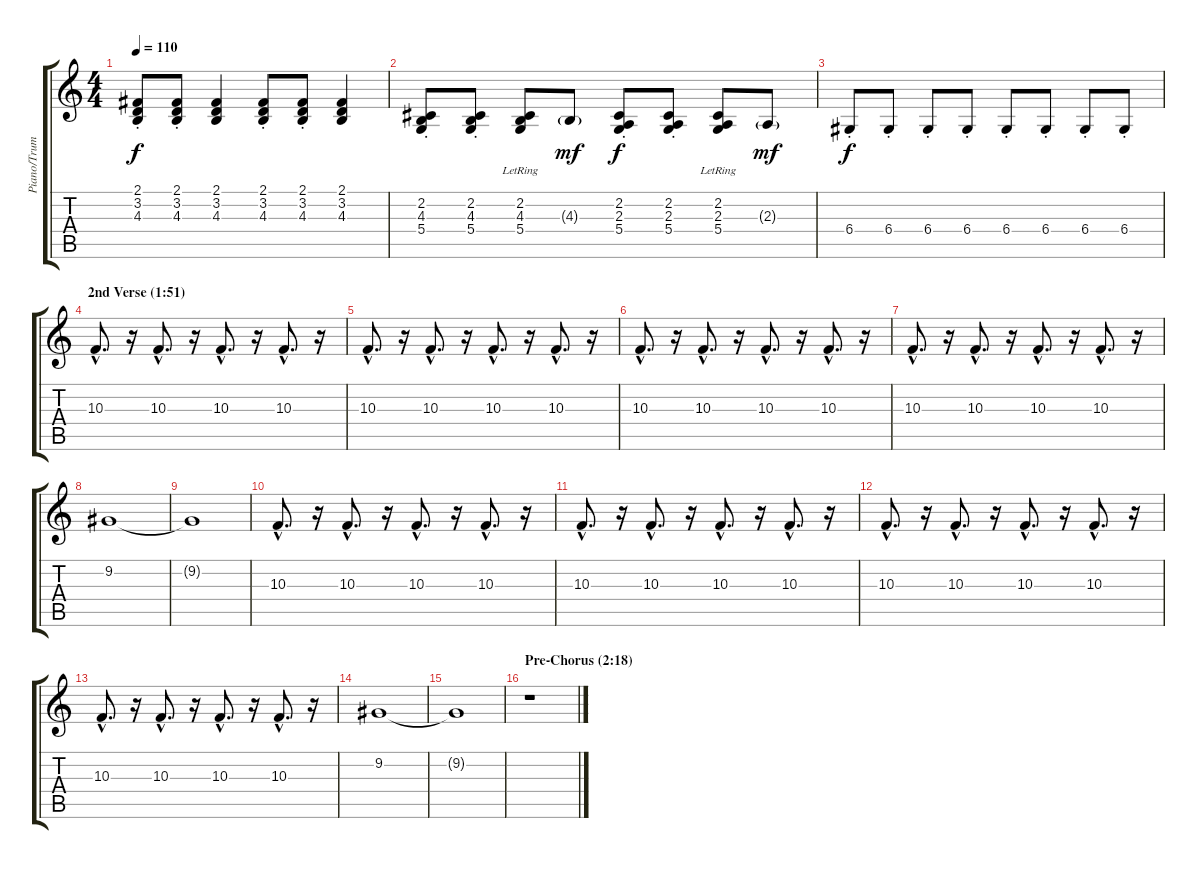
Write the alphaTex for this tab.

\track ("Piano/Trumpets" "Piano/Trum") {instrument electricgrandpiano}
\staff {score tabs}
\tuning (E4 B3 G3 D3 A2 E2) {hide}
\ts (4 4)
\tempo 110
\clef g2
\ks c
(2.1{st} 3.2{st} 4.3{st}).8{dy f} (2.1{st} 3.2{st} 4.3{st}).8 (2.1 3.2 4.3).4 (2.1{st} 3.2{st} 4.3{st}).8 (2.1{st} 3.2{st} 4.3{st}).8 (2.1 3.2 4.3).4 |
(2.2{st} 4.3{st} 5.4{st}).8 (2.2{st} 4.3{st} 5.4{st}).8 (2.2{lr} 4.3{lr} 5.4{lr}).8 4.3{g}.8{dy mf} (2.2{st} 2.3{st} 5.4{st}).8{dy f} (2.2{st} 2.3{st} 5.4{st}).8 (2.2{lr} 2.3{lr} 5.4{lr}).8 2.3{g}.8{dy mf} |
6.4{st}.8{dy f} 6.4{st}.8 6.4{st}.8 6.4{st}.8 6.4{st}.8 6.4{st}.8 6.4{st}.8 6.4{st}.8 |
\section ("" "2nd Verse (1:51)")
10.3{hac}.8{d instrument trumpet} r.16 10.3{hac}.8{d} r.16 10.3{hac}.8{d} r.16 10.3{hac}.8{d} r.16 |
10.3{hac}.8{d instrument trumpet} r.16 10.3{hac}.8{d} r.16 10.3{hac}.8{d} r.16 10.3{hac}.8{d} r.16 |
10.3{hac}.8{d instrument trumpet} r.16 10.3{hac}.8{d} r.16 10.3{hac}.8{d} r.16 10.3{hac}.8{d} r.16 |
10.3{hac}.8{d instrument trumpet} r.16 10.3{hac}.8{d} r.16 10.3{hac}.8{d} r.16 10.3{hac}.8{d} r.16 |
9.2.1{volume 16 instrument trumpet} |
9.2{t}.1 |
10.3{hac}.8{d instrument trumpet} r.16 10.3{hac}.8{d} r.16 10.3{hac}.8{d} r.16 10.3{hac}.8{d} r.16 |
10.3{hac}.8{d instrument trumpet} r.16 10.3{hac}.8{d} r.16 10.3{hac}.8{d} r.16 10.3{hac}.8{d} r.16 |
10.3{hac}.8{d instrument trumpet} r.16 10.3{hac}.8{d} r.16 10.3{hac}.8{d} r.16 10.3{hac}.8{d} r.16 |
10.3{hac}.8{d instrument trumpet} r.16 10.3{hac}.8{d} r.16 10.3{hac}.8{d} r.16 10.3{hac}.8{d} r.16 |
9.2.1{volume 16 instrument trumpet} |
9.2{t}.1 |
\section ("" "Pre-Chorus (2:18)")
r.1
